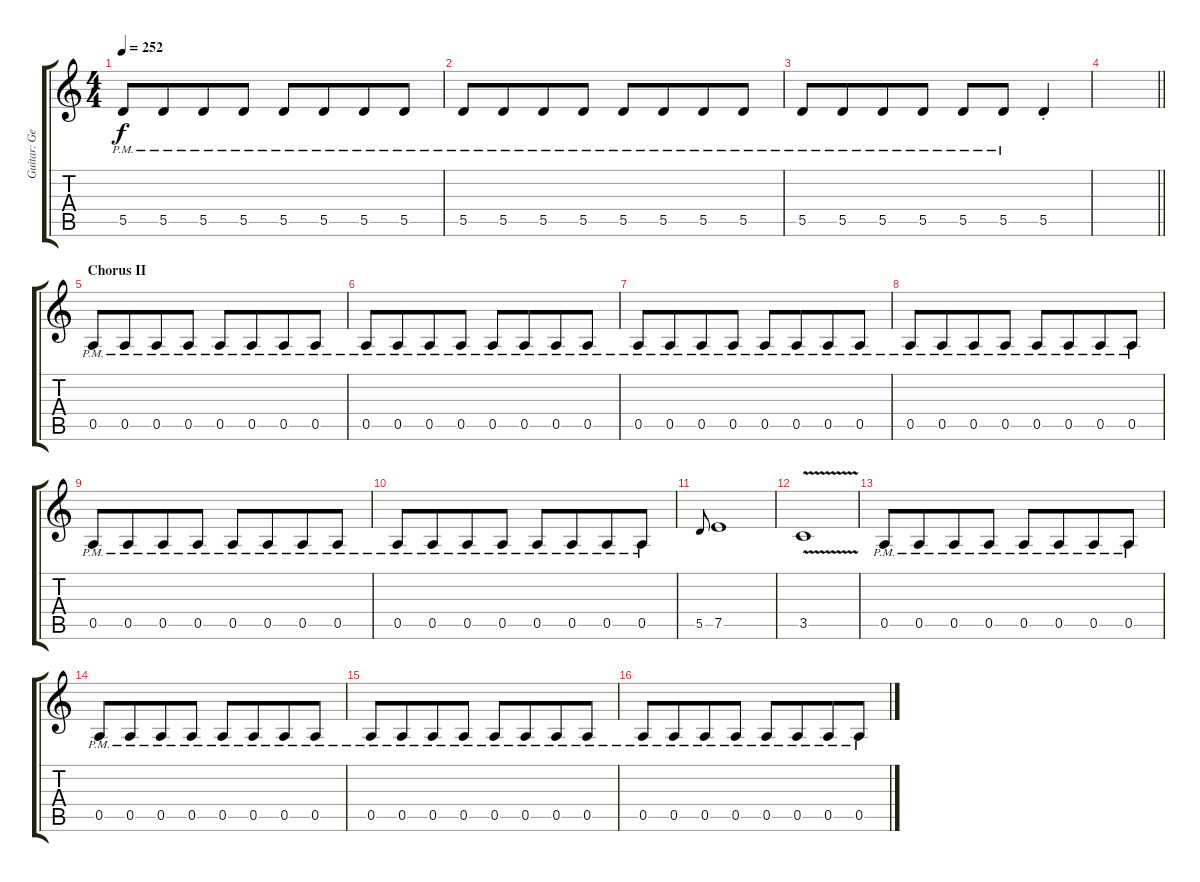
\track ("Guitar: George" "Guitar: Ge") {instrument distortionguitar}
\staff {score tabs}
\tuning (E4 B3 G3 D3 A2 E2) {hide}
\ts (4 4)
\tempo 252
\clef g2
\ks c
5.5{pm}.8{dy f} 5.5{pm}.8{beam merge} 5.5{pm}.8 5.5{pm}.8 5.5{pm}.8 5.5{pm}.8{beam merge} 5.5{pm}.8 5.5{pm}.8 |
5.5{pm}.8 5.5{pm}.8{beam merge} 5.5{pm}.8 5.5{pm}.8 5.5{pm}.8 5.5{pm}.8{beam merge} 5.5{pm}.8 5.5{pm}.8 |
5.5{pm}.8 5.5{pm}.8{beam merge} 5.5{pm}.8 5.5{pm}.8 5.5{pm}.8 5.5{pm}.8{beam merge} 5.5{st}.4 |
\barLineRight lightlight
|
\section ("" "Chorus II")
0.5{pm}.8 0.5{pm}.8{beam merge} 0.5{pm}.8 0.5{pm}.8 0.5{pm}.8 0.5{pm}.8{beam merge} 0.5{pm}.8 0.5{pm}.8 |
0.5{pm}.8 0.5{pm}.8{beam merge} 0.5{pm}.8 0.5{pm}.8 0.5{pm}.8 0.5{pm}.8{beam merge} 0.5{pm}.8 0.5{pm}.8 |
0.5{pm}.8 0.5{pm}.8{beam merge} 0.5{pm}.8 0.5{pm}.8 0.5{pm}.8 0.5{pm}.8{beam merge} 0.5{pm}.8 0.5{pm}.8 |
0.5{pm}.8 0.5{pm}.8{beam merge} 0.5{pm}.8 0.5{pm}.8 0.5{pm}.8 0.5{pm}.8{beam merge} 0.5{pm}.8 0.5{pm}.8 |
0.5{pm}.8 0.5{pm}.8{beam merge} 0.5{pm}.8 0.5{pm}.8 0.5{pm}.8 0.5{pm}.8{beam merge} 0.5{pm}.8 0.5{pm}.8 |
0.5{pm}.8 0.5{pm}.8{beam merge} 0.5{pm}.8 0.5{pm}.8 0.5{pm}.8 0.5{pm}.8{beam merge} 0.5{pm}.8 0.5{pm}.8 |
5.5.8{gr onbeat} 7.5.1 |
3.5{v}.1 |
0.5{pm}.8 0.5{pm}.8{beam merge} 0.5{pm}.8 0.5{pm}.8 0.5{pm}.8 0.5{pm}.8{beam merge} 0.5{pm}.8 0.5{pm}.8 |
0.5{pm}.8 0.5{pm}.8{beam merge} 0.5{pm}.8 0.5{pm}.8 0.5{pm}.8 0.5{pm}.8{beam merge} 0.5{pm}.8 0.5{pm}.8 |
0.5{pm}.8 0.5{pm}.8{beam merge} 0.5{pm}.8 0.5{pm}.8 0.5{pm}.8 0.5{pm}.8{beam merge} 0.5{pm}.8 0.5{pm}.8 |
0.5{pm}.8 0.5{pm}.8{beam merge} 0.5{pm}.8 0.5{pm}.8 0.5{pm}.8 0.5{pm}.8{beam merge} 0.5{pm}.8 0.5{pm}.8
